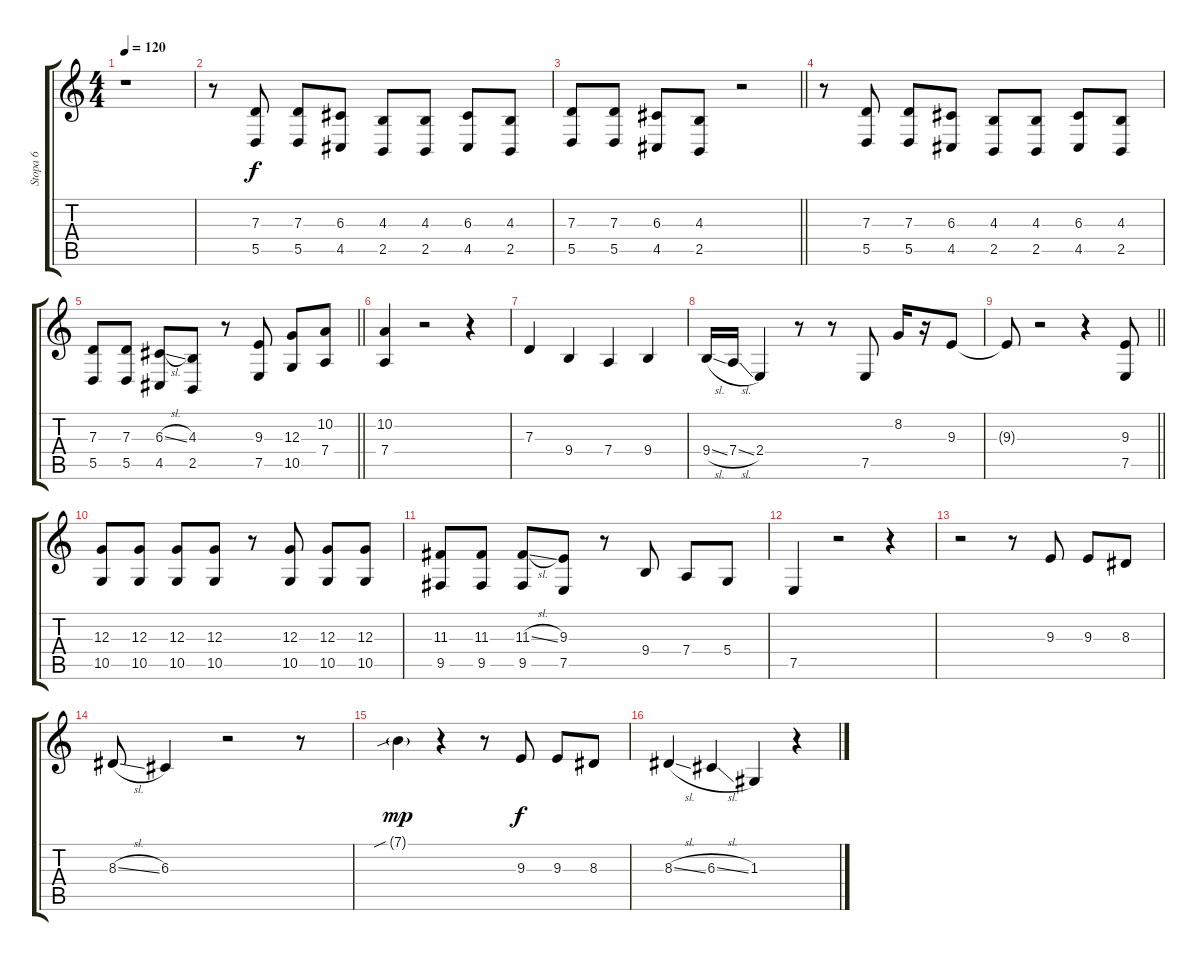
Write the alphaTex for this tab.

\track ("Stopa 6" "Stopa 6") {instrument tenorsax}
\staff {score tabs}
\tuning (E4 B3 G3 D3 A2 E2) {hide}
\ts (4 4)
\tempo 120
\clef g2
\ks c
r.1{dy f} |
r.8 (7.3 5.5).8 (7.3 5.5).8 (6.3 4.5).8 (4.3 2.5).8 (4.3 2.5).8 (6.3 4.5).8 (4.3 2.5).8 |
\barLineRight lightlight
(7.3 5.5).8 (7.3 5.5).8 (6.3 4.5).8 (4.3 2.5).8 r.2 |
r.8 (7.3 5.5).8 (7.3 5.5).8 (6.3 4.5).8 (4.3 2.5).8 (4.3 2.5).8 (6.3 4.5).8 (4.3 2.5).8 |
\barLineRight lightlight
(7.3 5.5).8 (7.3 5.5).8 (6.3{sl} 4.5).8 (4.3 2.5).8 r.8 (9.3 7.5).8 (12.3 10.5).8 (10.2 7.4).8 |
(10.2 7.4).4 r.2 r.4 |
7.3.4 9.4.4 7.4.4 9.4.4 |
9.4{sl}.16 7.4{sl}.16 2.4.4 r.8 r.8 7.5.8 8.2.16 r.16 9.3.8 |
\barLineRight lightlight
9.3{t}.8 r.2 r.4 (9.3 7.5).8 |
(12.3 10.5).8 (12.3 10.5).8 (12.3 10.5).8 (12.3 10.5).8 r.8 (12.3 10.5).8 (12.3 10.5).8 (12.3 10.5).8 |
(11.3 9.5).8 (11.3 9.5).8 (11.3{sl} 9.5).8 (9.3 7.5).8 r.8 9.4.8 7.4.8 5.4.8 |
7.5.4 r.2 r.4 |
r.2 r.8 9.3.8 9.3.8 8.3.8 |
8.3{sl}.8 6.3.4 r.2 r.8 |
7.1{sib g}.4{dy mp} r.4 r.8 9.3.8{dy f} 9.3.8 8.3.8 |
8.3{sl}.4 6.3{sl}.4 1.3.4 r.4
